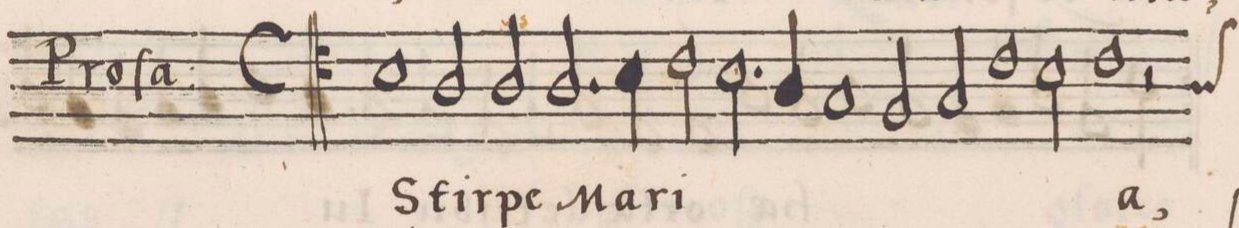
**kern	**text
*I"ALTVS	*
*clefC4	*
*k[]	*
*met(c)	*
*M2/1	*
1B	Stir-
2A/	.
2A/	-pe
=2	=2
2.A/	Ma-
4B\	.
2c\	-ri-
2.B\	.
=3	=3
4A/	.
1G	.
2F/	.
=4	=4
2G/	.
1c	.
2B\	.
=5	=5
*custos:A	*
1c	-a,
2r	.
*-	*-
